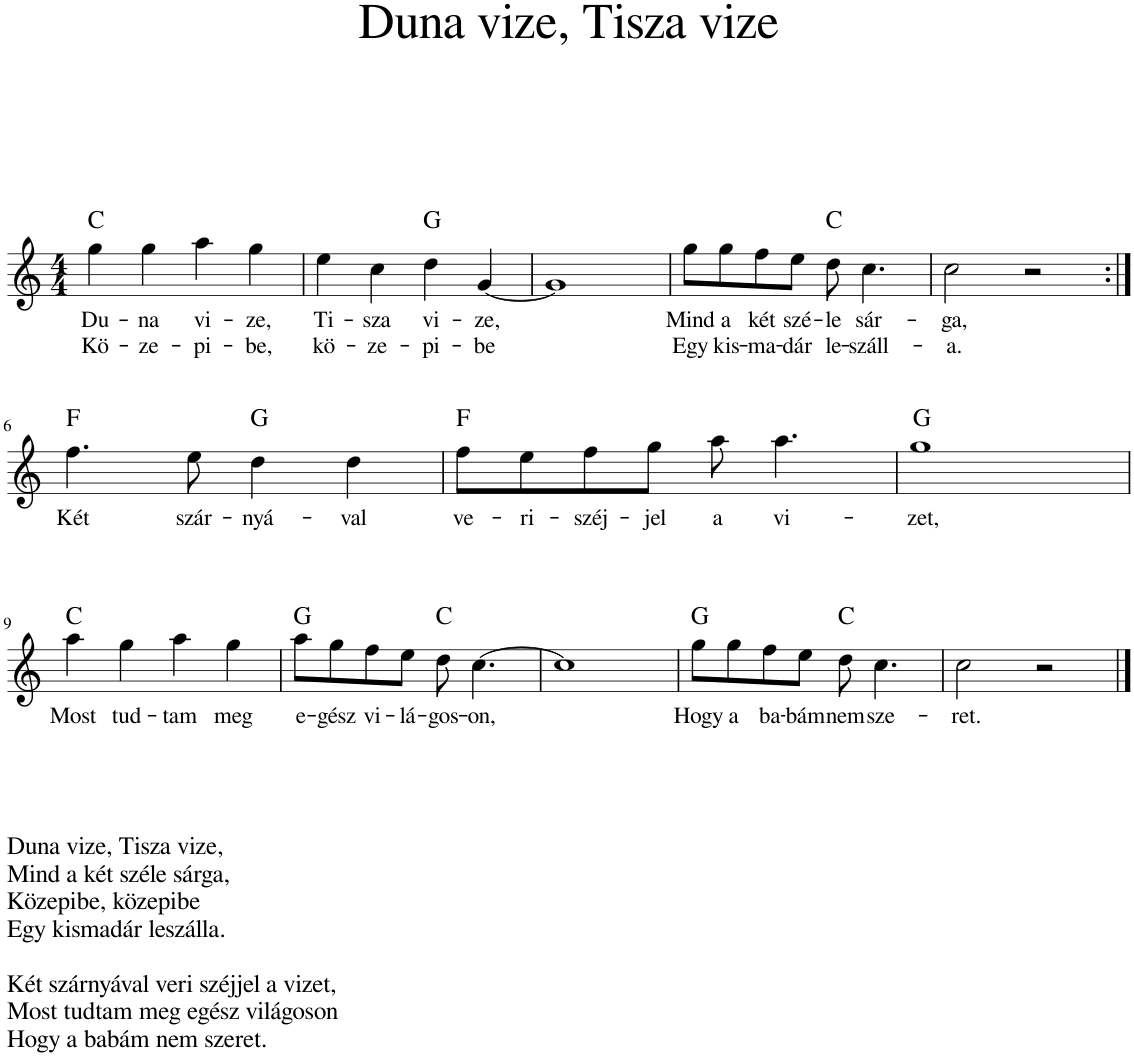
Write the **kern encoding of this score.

**kern	**text	**text	**harte
*part1	*part1	*part1	*part1
*staff1	*staff1	*staff1	*
*I"Piano	*	*	*
*I'Pno.	*	*	*
*clefG2	*	*	*
*k[]	*	*	*
*M4/4	*	*	*
=1	=1	=1	=1
!	!LO:LY:b	!LO:LY:b	!
4gg\	Du-	Kö-	C:maj
!	!LO:LY:b	!LO:LY:b	!
4gg\	-na	-ze-	.
!	!LO:LY:b	!LO:LY:b	!
4aa\	vi-	-pi-	.
!	!LO:LY:b	!LO:LY:b	!
4gg\	-ze,	-be,	.
=2	=2	=2	=2
!	!LO:LY:b	!LO:LY:b	!
4ee\	Ti-	kö-	.
!	!LO:LY:b	!LO:LY:b	!
4cc\	-sza	-ze-	.
!	!LO:LY:b	!LO:LY:b	!
4dd\	vi-	-pi-	G:maj
!	!LO:LY:b	!LO:LY:b	!
[4g/	-ze,	-be	.
=3	=3	=3	=3
1g]	.	.	.
=4	=4	=4	=4
!	!LO:LY:b	!LO:LY:b	!
8gg\L	Mind	Egy	.
!	!LO:LY:b	!LO:LY:b	!
8gg\	a	kis-	.
!	!LO:LY:b	!LO:LY:b	!
8ff\	két	-ma-	.
!	!LO:LY:b	!LO:LY:b	!
8ee\J	szé-	-dár	.
!	!LO:LY:b	!LO:LY:b	!
8dd\	-le	le-	C:maj
!	!LO:LY:b	!LO:LY:b	!
4.cc\	sár-	-száll-	.
=5	=5	=5	=5
!	!LO:LY:b	!LO:LY:b	!
2cc\	-ga,	-a.	.
2r	.	.	.
!!LO:LB:g=z
=6:|!	=6:|!	=6:|!	=6:|!
!	!LO:LY:b	!	!
4.ff\	Két	.	F:maj
!	!LO:LY:b	!	!
8ee\	szár-	.	.
!	!LO:LY:b	!	!
4dd\	-nyá-	.	G:maj
!	!LO:LY:b	!	!
4dd\	-val	.	.
=7	=7	=7	=7
!	!LO:LY:b	!	!
8ff\L	ve-	.	F:maj
!	!LO:LY:b	!	!
8ee\	-ri-	.	.
!	!LO:LY:b	!	!
8ff\	-széj-	.	.
!	!LO:LY:b	!	!
8gg\J	-jel	.	.
!	!LO:LY:b	!	!
8aa\	a	.	.
!	!LO:LY:b	!	!
4.aa\	vi-	.	.
=8	=8	=8	=8
!	!LO:LY:b	!	!
1gg	-zet,	.	G:maj
!!LO:LB:g=z
=9	=9	=9	=9
!LO:TX:b:t=Duna vize, Tisza vize,	!	!	!
!LO:TX:b:t=Mind a két széle sárga,	!	!	!
!LO:TX:b:t=Közepibe, közepibe	!	!	!
!LO:TX:b:t=Egy kismadár leszálla.	!	!	!
!LO:TX:b:t=Két szárnyával veri széjjel a vizet,	!	!	!
!LO:TX:b:t=Most tudtam meg egész világoson	!	!	!
!LO:TX:b:t=Hogy a babám nem szeret.	!	!	!
!	!LO:LY:b	!	!
4aa\	Most	.	C:maj
!	!LO:LY:b	!	!
4gg\	tud-	.	.
!	!LO:LY:b	!	!
4aa\	-tam	.	.
!	!LO:LY:b	!	!
4gg\	meg	.	.
=10	=10	=10	=10
!	!LO:LY:b	!	!
8aa\L	e-	.	G:maj
!	!LO:LY:b	!	!
8gg\	-gész	.	.
!	!LO:LY:b	!	!
8ff\	vi-	.	.
!	!LO:LY:b	!	!
8ee\J	-lá-	.	.
!	!LO:LY:b	!	!
8dd\	-gos-	.	C:maj
!	!LO:LY:b	!	!
[4.cc\	-on,	.	.
=11	=11	=11	=11
1cc]	.	.	.
=12	=12	=12	=12
!	!LO:LY:b	!	!
8gg\L	Hogy	.	G:maj
!	!LO:LY:b	!	!
8gg\	a	.	.
!	!LO:LY:b	!	!
8ff\	ba-	.	.
!	!LO:LY:b	!	!
8ee\J	-bám	.	.
!	!LO:LY:b	!	!
8dd\	nem	.	C:maj
!	!LO:LY:b	!	!
4.cc\	sze-	.	.
=13	=13	=13	=13
!	!LO:LY:b	!	!
2cc\	-ret.	.	.
2r	.	.	.
==	==	==	==
*-	*-	*-	*-
